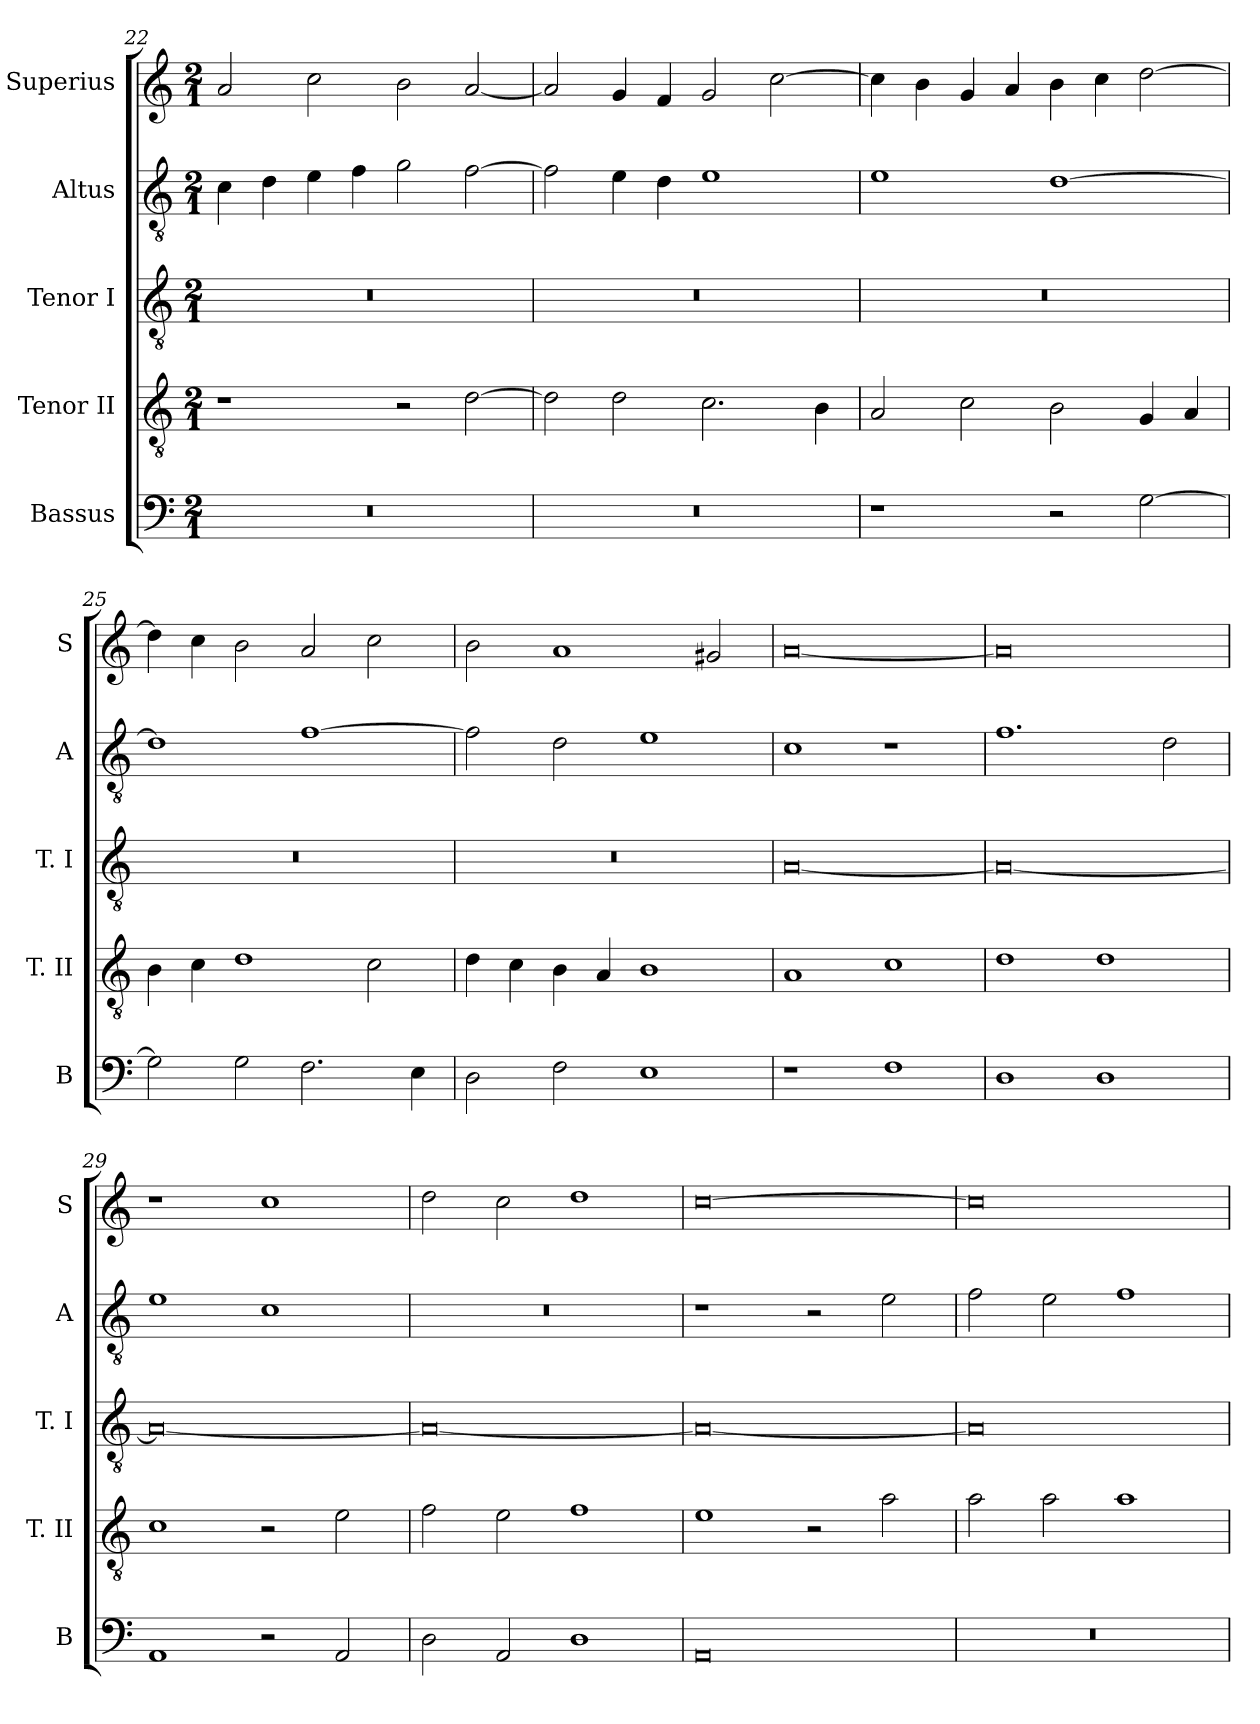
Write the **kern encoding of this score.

**kern	**kern	**kern	**kern	**kern
*part5	*part4	*part3	*part2	*part1
*staff5	*staff4	*staff3	*staff2	*staff1
*I"Bassus	*I"Tenor II	*I"Tenor I	*I"Altus	*I"Superius
*I'B	*I'T. II	*I'T. I	*I'A	*I'S
*clefF4	*clefGv2	*clefGv2	*clefGv2	*clefG2
*k[]	*k[]	*k[]	*k[]	*k[]
*C:	*C:	*C:	*C:	*C:
*M2/1	*M2/1	*M2/1	*M2/1	*M2/1
=22	=22	=22	=22	=22
0r	1r	0r	4c	2a
.	.	.	4d	.
.	.	.	4e	2cc
.	.	.	4f	.
.	2r	.	2g	2b
.	[2d	.	[2f	[2a
=23	=23	=23	=23	=23
0r	2d]	0r	2f]	2a]
.	2d	.	4e	4g
.	.	.	4d	4f
.	2.c	.	1e	2g
.	.	.	.	[2cc
.	4B	.	.	.
=24	=24	=24	=24	=24
1r	2A	0r	1e	4cc]
.	.	.	.	4b
.	2c	.	.	4g
.	.	.	.	4a
2r	2B	.	[1d	4b
.	.	.	.	4cc
[2G	4G	.	.	[2dd
.	4A	.	.	.
=25	=25	=25	=25	=25
2G]	4B	0r	1d]	4dd]
.	4c	.	.	4cc
2G	1d	.	.	2b
2.F	.	.	[1f	2a
.	2c	.	.	2cc
4E	.	.	.	.
=26	=26	=26	=26	=26
2D	4d	0r	2f]	2b
.	4c	.	.	.
2F	4B	.	2d	1a
.	4A	.	.	.
1E	1B	.	1e	.
.	.	.	.	2g#X
=27	=27	=27	=27	=27
1r	1A	[0A	1c	[0a
1F	1c	.	1r	.
=28	=28	=28	=28	=28
1D	1d	0A_	1.f	0a]
1D	1d	.	.	.
.	.	.	2d	.
=29	=29	=29	=29	=29
1AA	1c	0A_	1e	1r
2r	2r	.	1c	1cc
2AA	2e	.	.	.
=30	=30	=30	=30	=30
2D	2f	0A_	0r	2dd
2AA	2e	.	.	2cc
1D	1f	.	.	1dd
=31	=31	=31	=31	=31
0AA	1e	0A_	1r	[0cc
.	2r	.	2r	.
.	2a	.	2e	.
=32	=32	=32	=32	=32
0r	2a	0A]	2f	0cc]
.	2a	.	2e	.
.	1a	.	1f	.
=	=	=	=	=
*-	*-	*-	*-	*-
